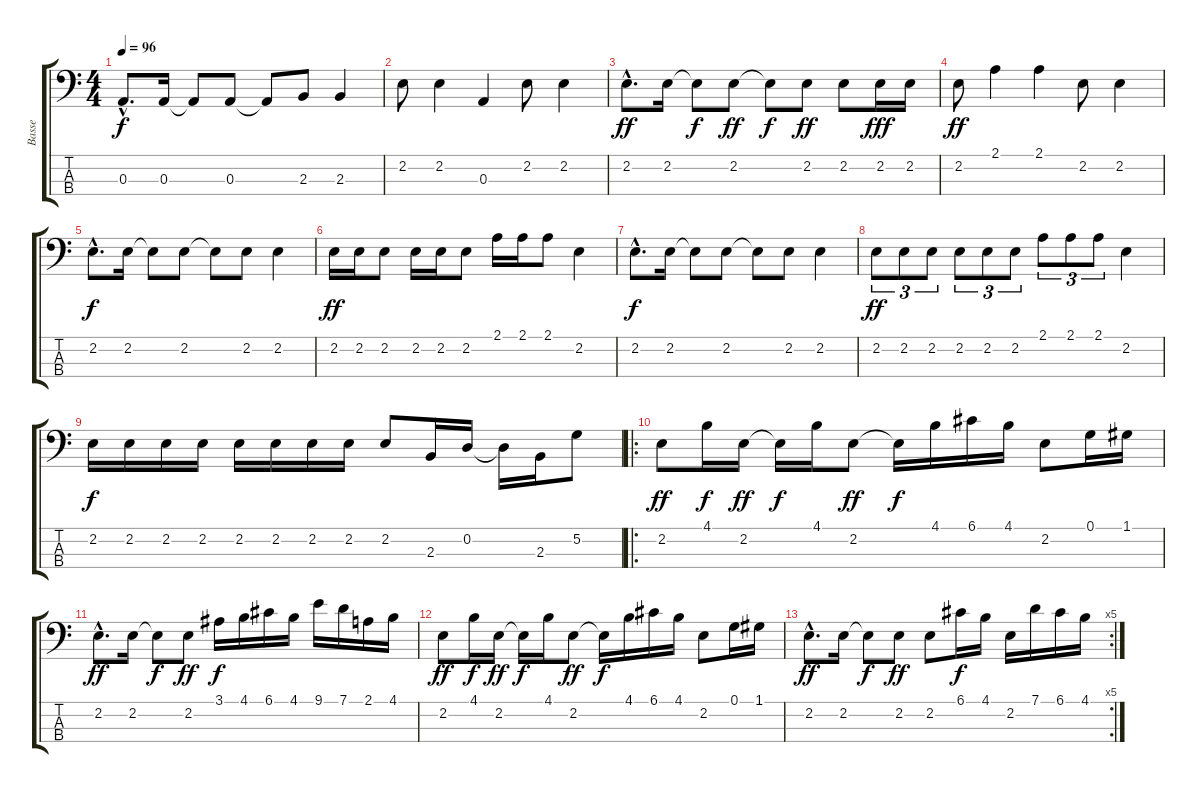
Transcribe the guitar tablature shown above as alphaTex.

\track ("Basse" "Basse") {instrument electricbassfinger}
\staff {score tabs}
\tuning (G2 D2 A1 E1) {hide}
\ts (4 4)
\tempo 96
\clef f4
\ks c
0.3{hac}.8{d dy f} 0.3.16 0.3{t}.8 0.3.8 0.3{t}.8 2.3.8 2.3.4 |
2.2.8 2.2.4 0.3.4 2.2.8 2.2.4 |
2.2{hac}.8{d dy ff} 2.2.16 2.2{t}.8{dy f} 2.2.8{dy ff} 2.2{t}.8{dy f} 2.2.8{dy ff} 2.2.8 2.2.16{dy fff} 2.2.16 |
2.2.8{dy ff} 2.1.4 2.1.4 2.2.8 2.2.4 |
2.2{hac}.8{d dy f} 2.2.16 2.2{t}.8 2.2.8 2.2{t}.8 2.2.8 2.2.4 |
2.2.16{dy ff} 2.2.16 2.2.8 2.2.16 2.2.16 2.2.8 2.1.16 2.1.16 2.1.8 2.2.4 |
2.2{hac}.8{d dy f} 2.2.16 2.2{t}.8 2.2.8 2.2{t}.8 2.2.8 2.2.4 |
2.2.8{tu (3 2) dy ff} 2.2.8{tu (3 2)} 2.2.8{tu (3 2)} 2.2.8{tu (3 2)} 2.2.8{tu (3 2)} 2.2.8{tu (3 2)} 2.1.8{tu (3 2)} 2.1.8{tu (3 2)} 2.1.8{tu (3 2)} 2.2.4 |
2.2.16{dy f} 2.2.16 2.2.16 2.2.16 2.2.16 2.2.16 2.2.16 2.2.16 2.2.8 2.3.16 0.2.16 0.2{t}.16 2.3.16 5.2.8 |
\ro
2.2.8{dy ff} 4.1.16{dy f} 2.2.16{dy ff} 2.2{t}.16{dy f} 4.1.16 2.2.8{dy ff} 2.2{t}.16{dy f} 4.1.16 6.1.16 4.1.16 2.2.8 0.1.16 1.1.16 |
2.2{hac}.8{d dy ff} 2.2.16 2.2{t}.8{dy f} 2.2.8{dy ff} 3.1.16{dy f} 4.1.16 6.1.16 4.1.16 9.1.16 7.1.16 2.1.16 4.1.16 |
2.2.8{dy ff} 4.1.16{dy f} 2.2.16{dy ff} 2.2{t}.16{dy f} 4.1.16 2.2.8{dy ff} 2.2{t}.16{dy f} 4.1.16 6.1.16 4.1.16 2.2.8 0.1.16 1.1.16 |
\rc 5
2.2{hac}.8{d dy ff} 2.2.16 2.2{t}.8{dy f} 2.2.8{dy ff} 2.2.8 6.1.16{dy f} 4.1.16 2.2.16 7.1.16 6.1.16 4.1.16
